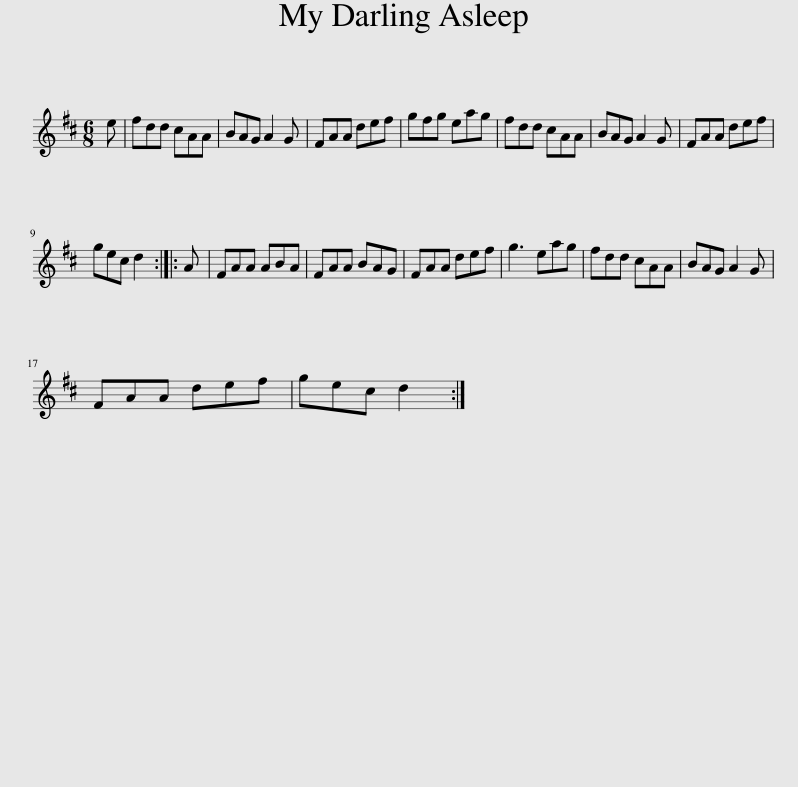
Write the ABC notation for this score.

X:1
L:1/8
M:6/8
I:linebreak $
K:D
V:1 treble
V:1
 e | fdd cAA | BAG A2 G | FAA def | gfg eag | %5
 fdd cAA | BAG A2 G | FAA def |$ gec d2 :: A | %10
 FAA ABA | FAA BAG | FAA def | g3 eag | fdd cAA | %15
 BAG A2 G |$ FAA def | gec d2 :| %18
